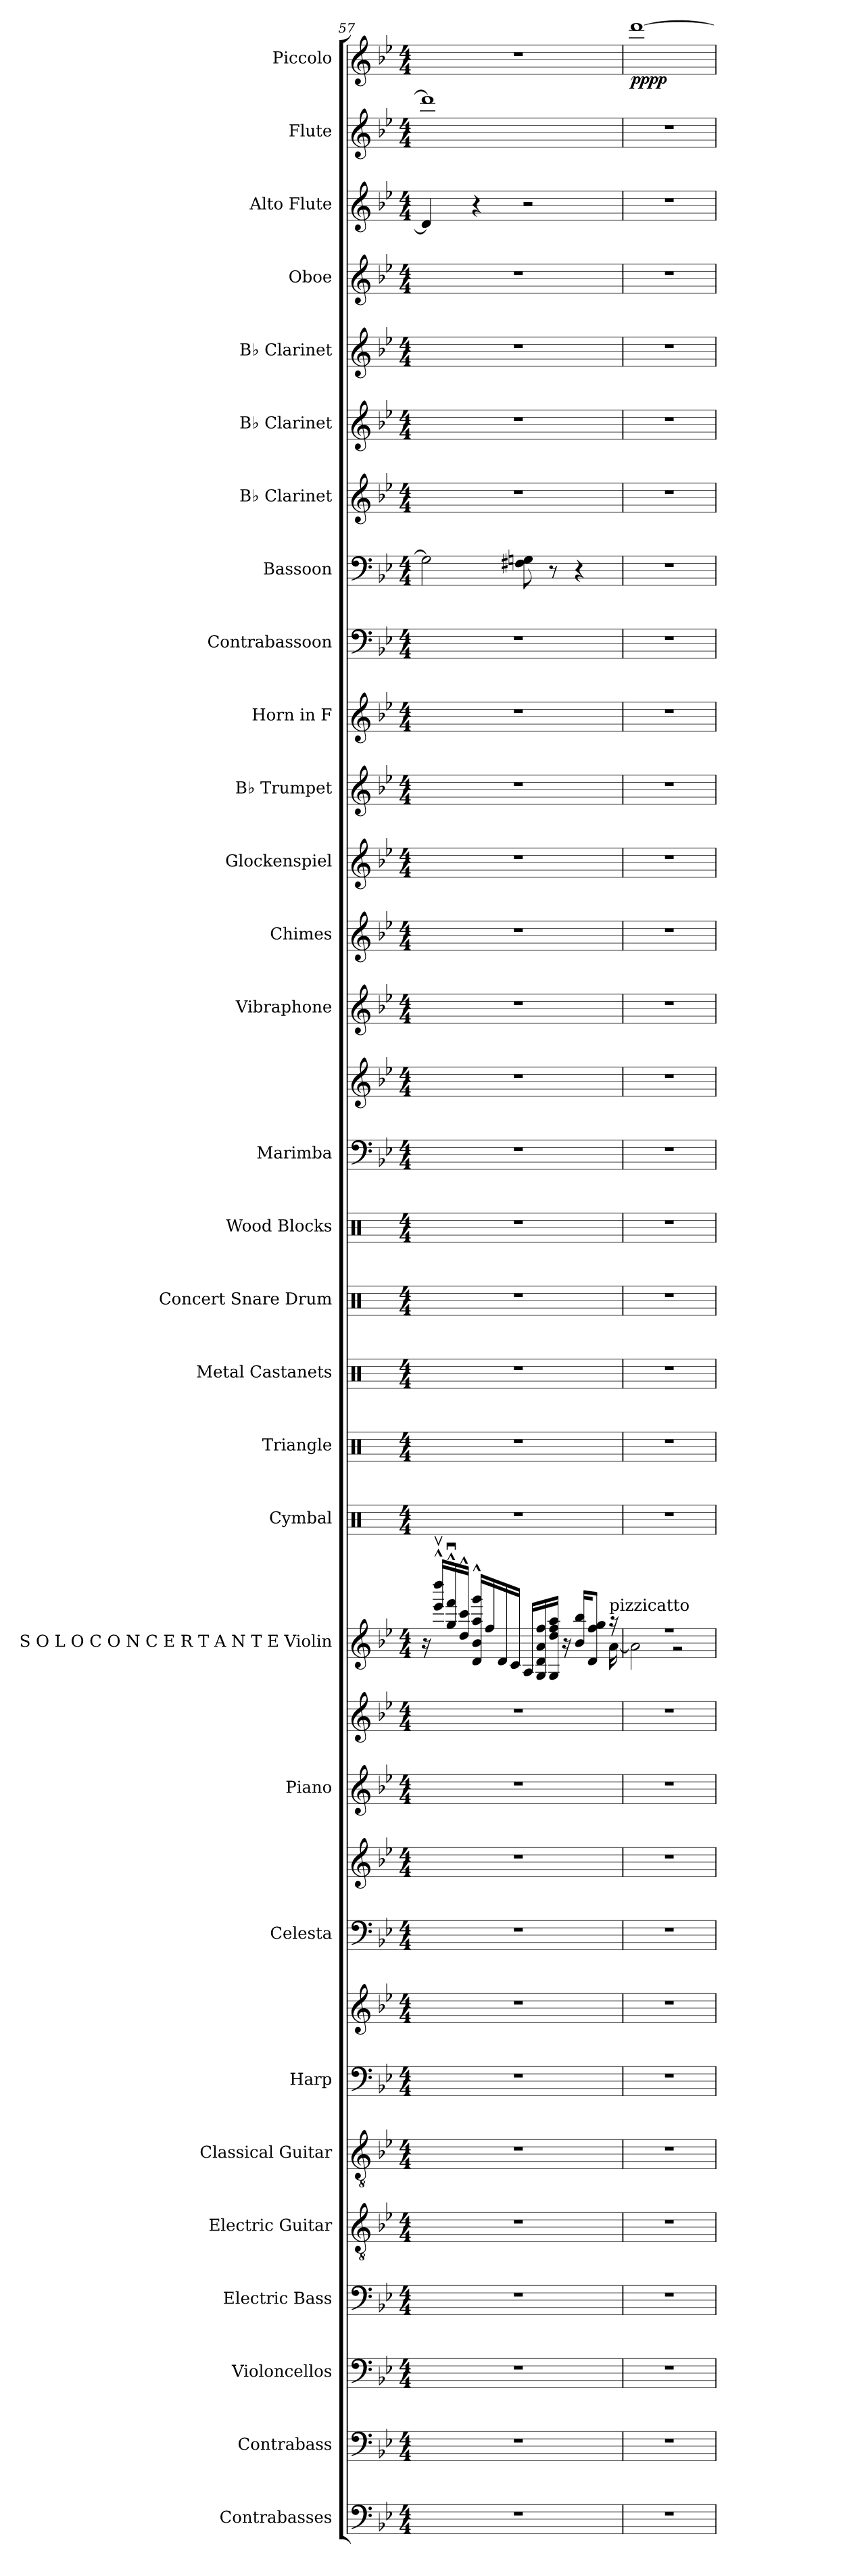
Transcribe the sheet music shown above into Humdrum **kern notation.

**kern	**kern	**kern	**kern	**kern	**kern	**kern	**kern	**kern	**kern	**kern	**kern	**kern	**kern	**kern	**kern	**kern	**kern	**kern	**kern	**kern	**kern	**kern	**kern	**kern	**kern	**kern	**kern	**kern	**kern	**kern	**kern	**kern	**kern	**dynam
*part30	*part29	*part28	*part27	*part26	*part25	*part24	*part24	*part23	*part23	*part22	*part22	*part21	*part20	*part19	*part18	*part17	*part16	*part15	*part15	*part14	*part13	*part12	*part11	*part10	*part9	*part8	*part7	*part6	*part5	*part4	*part3	*part2	*part1	*part1
*staff34	*staff33	*staff32	*staff31	*staff30	*staff29	*staff28	*staff27	*staff26	*staff25	*staff24	*staff23	*staff22	*staff21	*staff20	*staff19	*staff18	*staff17	*staff16	*staff15	*staff14	*staff13	*staff12	*staff11	*staff10	*staff9	*staff8	*staff7	*staff6	*staff5	*staff4	*staff3	*staff2	*staff1	*staff1
*I"Contrabasses	*I"Contrabass	*I"Violoncellos	*I"Electric Bass	*I"Electric Guitar	*I"Classical Guitar	*I"Harp	*	*I"Celesta	*	*I"Piano	*	*I"S  O  L  O   C O N C E R T A N T E    Violin	*I"Cymbal	*I"Triangle	*I"Metal Castanets	*I"Concert Snare Drum	*I"Wood Blocks	*I"Marimba	*	*I"Vibraphone	*I"Chimes	*I"Glockenspiel	*I"B♭ Trumpet	*I"Horn in F	*I"Contrabassoon	*I"Bassoon	*I"B♭ Clarinet	*I"B♭ Clarinet	*I"B♭ Clarinet	*I"Oboe	*I"Alto Flute	*I"Flute	*I"Piccolo	*
*I'Cbs.	*I'Cb.	*I'Vcs.	*I'El. B.	*I'El. Guit.	*I'Guit.	*I'Hrp.	*	*I'Cel.	*	*I'Pno.	*	*I'S  O  L   O    Vln.	*I'Cym.	*I'Trgl.	*I'Met. Cst.	*I'Con. Sn.	*I'Wd. Bl.	*I'Mrm.	*	*I'Vib.	*I'Cme.	*I'Glock.	*I'B♭ Tpt.	*	*I'Cbsn.	*I'Bsn.	*I'B♭ Cl.	*I'B♭ Cl.	*I'B♭ Cl.	*I'Ob.	*I'A. Fl.	*I'Fl.	*I'Picc.	*
*clefF4	*clefF4	*clefF4	*clefF4	*clefGv2	*clefGv2	*clefF4	*clefG2	*clefF4	*clefG2	*clefG2	*clefG2	*clefG2	*clefX	*clefX	*clefX	*clefX	*clefX	*clefF4	*clefG2	*clefG2	*clefG2	*clefG2	*clefG2	*clefG2	*clefF4	*clefF4	*clefG2	*clefG2	*clefG2	*clefG2	*clefG2	*clefG2	*clefG2	*
*ITrd7c12	*ITrd7c12	*	*ITrd7c12	*	*	*	*	*ITrd-7c-12	*ITrd-7c-12	*	*	*	*	*	*	*	*	*	*	*	*	*ITrd-14c-24	*ITrd1c2	*ITrd4c7	*ITrd7c12	*	*ITrd1c2	*ITrd1c2	*ITrd1c2	*	*ITrd3c5	*	*ITrd-7c-12	*
*k[b-e-]	*k[b-e-]	*k[b-e-]	*k[b-e-]	*k[b-e-]	*k[b-e-]	*k[b-e-]	*k[b-e-]	*k[b-e-]	*k[b-e-]	*k[b-e-]	*k[b-e-]	*k[b-e-]	*k[]	*k[]	*k[]	*k[]	*k[]	*k[b-e-]	*k[b-e-]	*k[b-e-]	*k[b-e-]	*k[b-e-]	*k[b-e-a-d-]	*k[b-e-a-]	*k[b-e-]	*k[b-e-]	*k[b-e-a-d-]	*k[b-e-a-d-]	*k[b-e-a-d-]	*k[b-e-]	*k[b-]	*k[b-e-]	*k[b-e-]	*
*M4/4	*M4/4	*M4/4	*M4/4	*M4/4	*M4/4	*M4/4	*M4/4	*M4/4	*M4/4	*M4/4	*M4/4	*M4/4	*M4/4	*M4/4	*M4/4	*M4/4	*M4/4	*M4/4	*M4/4	*M4/4	*M4/4	*M4/4	*M4/4	*M4/4	*M4/4	*M4/4	*M4/4	*M4/4	*M4/4	*M4/4	*M4/4	*M4/4	*M4/4	*
=57	=57	=57	=57	=57	=57	=57	=57	=57	=57	=57	=57	=57	=57	=57	=57	=57	=57	=57	=57	=57	=57	=57	=57	=57	=57	=57	=57	=57	=57	=57	=57	=57	=57	=57
*	*	*	*	*	*	*	*	*	*	*	*	*^	*	*	*	*	*	*	*	*	*	*	*	*	*	*	*	*	*	*	*	*	*	*
1r	1r	1r	1r	1r	1r	1r	1r	1r	1r	1r	1r	16r	2...ryy	1r	1r	1r	1r	1r	1r	1r	1r	1r	1r	1r	1r	1r	2G#\]	1r	1r	1r	1r	4A/]	1ddd]	1r	.
.	.	.	.	.	.	.	.	.	.	.	.	16eee-/v^^ 16dddd/v^^LL	.	.	.	.	.	.	.	.	.	.	.	.	.	.	.	.	.	.	.	.	.	.	.
.	.	.	.	.	.	.	.	.	.	.	.	16gg/u^^ 16fff/u^^	.	.	.	.	.	.	.	.	.	.	.	.	.	.	.	.	.	.	.	.	.	.	.
.	.	.	.	.	.	.	.	.	.	.	.	16dd/^^ 16ccc/^^JJ	.	.	.	.	.	.	.	.	.	.	.	.	.	.	.	.	.	.	.	.	.	.	.
.	.	.	.	.	.	.	.	.	.	.	.	16d/^^ 16b-/^^ 16aa/^^ 16ggg/^^LL	.	.	.	.	.	.	.	.	.	.	.	.	.	.	.	.	.	.	.	4r	.	.	.
.	.	.	.	.	.	.	.	.	.	.	.	16ff/	.	.	.	.	.	.	.	.	.	.	.	.	.	.	.	.	.	.	.	.	.	.	.
.	.	.	.	.	.	.	.	.	.	.	.	16d/	.	.	.	.	.	.	.	.	.	.	.	.	.	.	.	.	.	.	.	.	.	.	.
.	.	.	.	.	.	.	.	.	.	.	.	16c/JJ	.	.	.	.	.	.	.	.	.	.	.	.	.	.	.	.	.	.	.	.	.	.	.
.	.	.	.	.	.	.	.	.	.	.	.	16A/LL	.	.	.	.	.	.	.	.	.	.	.	.	.	.	8F#X\ 8Gn\	.	.	.	.	2r	.	.	.
.	.	.	.	.	.	.	.	.	.	.	.	16G/ 16d/ 16a/ 16ff/	.	.	.	.	.	.	.	.	.	.	.	.	.	.	.	.	.	.	.	.	.	.	.
.	.	.	.	.	.	.	.	.	.	.	.	16G/ 16dd/ 16ff/ 16aa/JJ	.	.	.	.	.	.	.	.	.	.	.	.	.	.	8r	.	.	.	.	.	.	.	.
.	.	.	.	.	.	.	.	.	.	.	.	16r	.	.	.	.	.	.	.	.	.	.	.	.	.	.	.	.	.	.	.	.	.	.	.
.	.	.	.	.	.	.	.	.	.	.	.	16b-/ 16bb-/KL	.	.	.	.	.	.	.	.	.	.	.	.	.	.	4r	.	.	.	.	.	.	.	.
.	.	.	.	.	.	.	.	.	.	.	.	8d/ 8ff/ 8gg/J	.	.	.	.	.	.	.	.	.	.	.	.	.	.	.	.	.	.	.	.	.	.	.
!	!	!	!	!	!	!	!	!	!	!	!	!LO:TX:a:t=pizzicatto	!	!	!	!	!	!	!	!	!	!	!	!	!	!	!	!	!	!	!	!	!	!	!
.	.	.	.	.	.	.	.	.	.	.	.	16r	[16a\	.	.	.	.	.	.	.	.	.	.	.	.	.	.	.	.	.	.	.	.	.	.
=58	=58	=58	=58	=58	=58	=58	=58	=58	=58	=58	=58	=58	=58	=58	=58	=58	=58	=58	=58	=58	=58	=58	=58	=58	=58	=58	=58	=58	=58	=58	=58	=58	=58	=58	=58
!	!	!	!	!	!	!	!	!	!	!	!	!	!	!	!	!	!	!	!	!	!	!	!	!	!	!	!	!	!	!	!	!	!	!	!LO:DY:b
1r	1r	1r	1r	1r	1r	1r	1r	1r	1r	1r	1r	1r	2a\]	1r	1r	1r	1r	1r	1r	1r	1r	1r	1r	1r	1r	1r	1r	1r	1r	1r	1r	1r	1r	[1dddd	pppp
.	.	.	.	.	.	.	.	.	.	.	.	.	2r	.	.	.	.	.	.	.	.	.	.	.	.	.	.	.	.	.	.	.	.	.	.
*	*	*	*	*	*	*	*	*	*	*	*	*v	*v	*	*	*	*	*	*	*	*	*	*	*	*	*	*	*	*	*	*	*	*	*	*
=	=	=	=	=	=	=	=	=	=	=	=	=	=	=	=	=	=	=	=	=	=	=	=	=	=	=	=	=	=	=	=	=	=	=
*-	*-	*-	*-	*-	*-	*-	*-	*-	*-	*-	*-	*-	*-	*-	*-	*-	*-	*-	*-	*-	*-	*-	*-	*-	*-	*-	*-	*-	*-	*-	*-	*-	*-	*-
